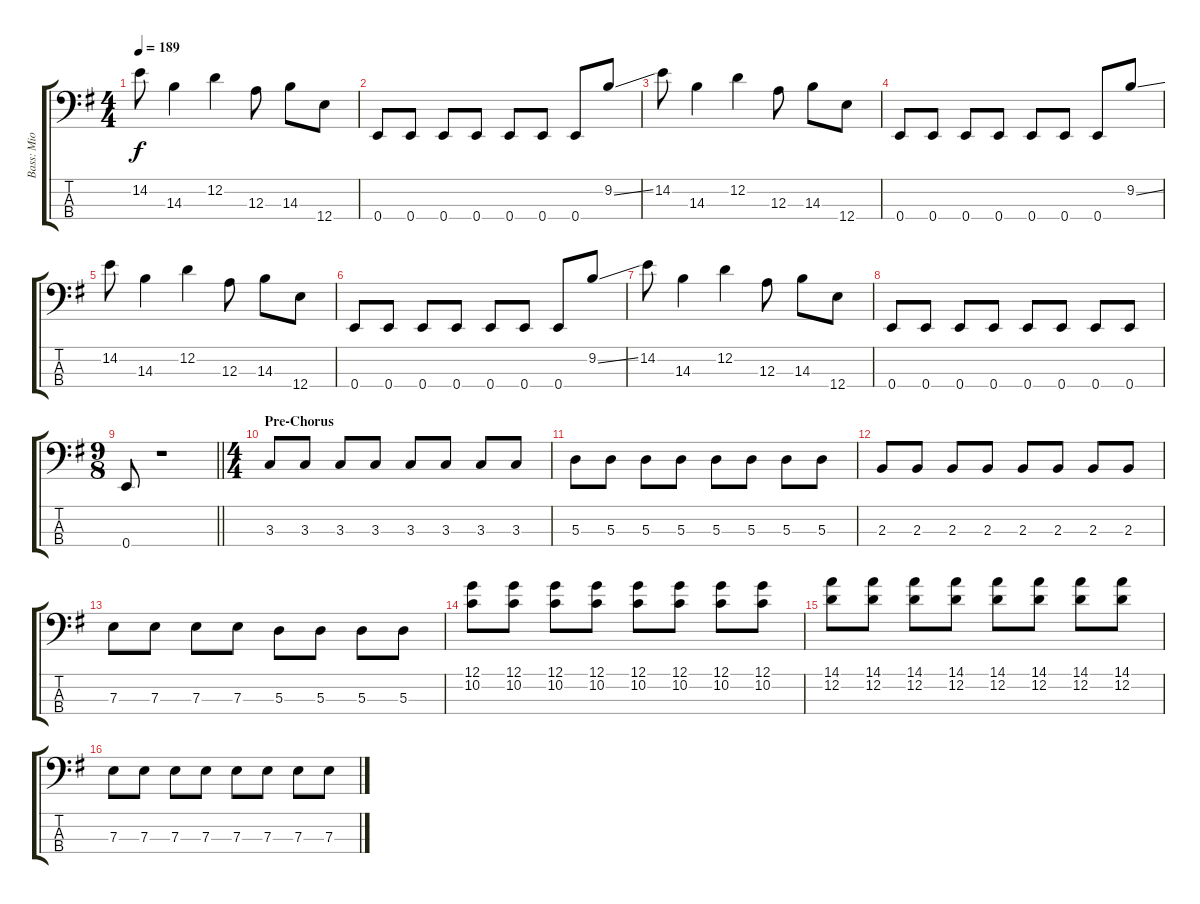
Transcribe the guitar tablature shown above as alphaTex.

\track ("Bass: Mio Akiyama" "Bass: Mio ") {instrument electricbassfinger}
\staff {score tabs}
\tuning (G2 D2 A1 E1) {hide}
\ts (4 4)
\tempo 189
\clef f4
\ks g
14.2.8{dy f} 14.3.4 12.2.4 12.3.8 14.3.8 12.4.8 |
0.4.8 0.4.8 0.4.8 0.4.8 0.4.8 0.4.8 0.4.8 9.2{ss}.8 |
14.2.8 14.3.4 12.2.4 12.3.8 14.3.8 12.4.8 |
0.4.8 0.4.8 0.4.8 0.4.8 0.4.8 0.4.8 0.4.8 9.2{ss}.8 |
14.2.8 14.3.4 12.2.4 12.3.8 14.3.8 12.4.8 |
0.4.8 0.4.8 0.4.8 0.4.8 0.4.8 0.4.8 0.4.8 9.2{ss}.8 |
14.2.8 14.3.4 12.2.4 12.3.8 14.3.8 12.4.8 |
0.4.8 0.4.8 0.4.8 0.4.8 0.4.8 0.4.8 0.4.8 0.4.8 |
\ts (9 8)
\barLineRight lightlight
0.4.8 r.1 |
\ts (4 4)
\section ("" "Pre-Chorus")
3.3.8 3.3.8 3.3.8 3.3.8 3.3.8 3.3.8 3.3.8 3.3.8 |
5.3.8 5.3.8 5.3.8 5.3.8 5.3.8 5.3.8 5.3.8 5.3.8 |
2.3.8 2.3.8 2.3.8 2.3.8 2.3.8 2.3.8 2.3.8 2.3.8 |
7.3.8 7.3.8 7.3.8 7.3.8 5.3.8 5.3.8 5.3.8 5.3.8 |
(12.1 10.2).8 (12.1 10.2).8 (12.1 10.2).8 (12.1 10.2).8 (12.1 10.2).8 (12.1 10.2).8 (12.1 10.2).8 (12.1 10.2).8 |
(14.1 12.2).8 (14.1 12.2).8 (14.1 12.2).8 (14.1 12.2).8 (14.1 12.2).8 (14.1 12.2).8 (14.1 12.2).8 (14.1 12.2).8 |
7.3.8 7.3.8 7.3.8 7.3.8 7.3.8 7.3.8 7.3.8 7.3.8
